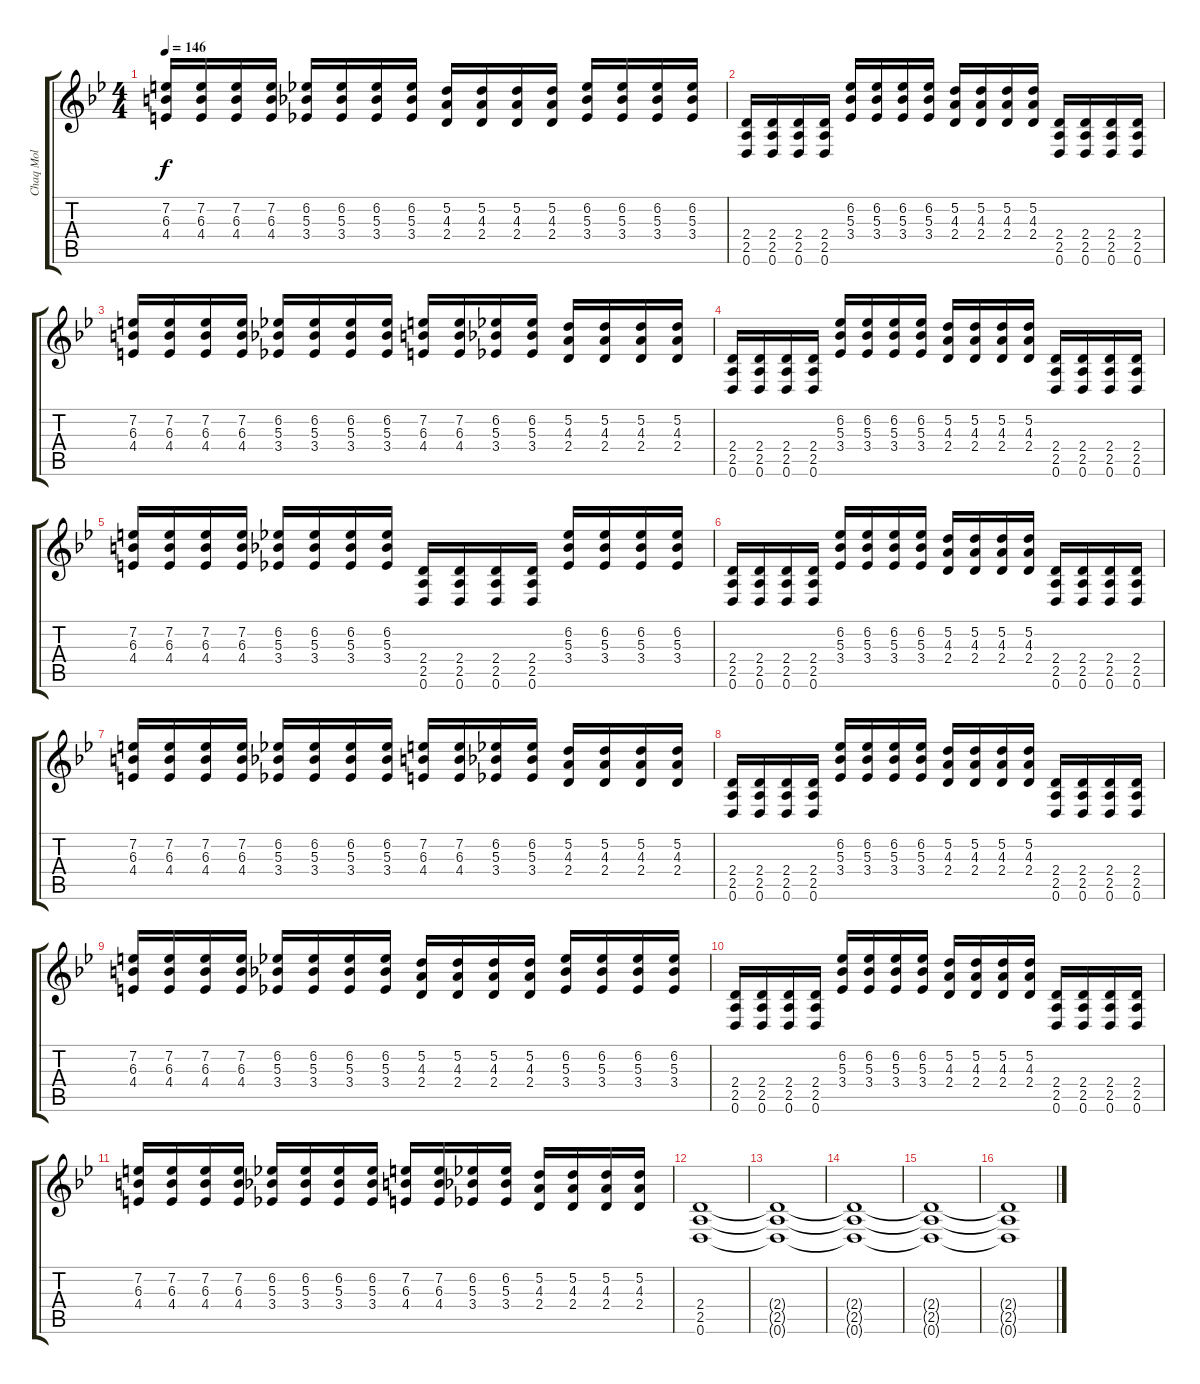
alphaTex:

\track ("Chaq Mol" "Chaq Mol") {instrument distortionguitar}
\staff {score tabs}
\tuning (D4 A3 F3 C3 G2 D2) {hide}
\ts (4 4)
\tempo 146
\clef g2
\ks bb
(7.2 6.3 4.4).16{dy f} (7.2 6.3 4.4).16 (7.2 6.3 4.4).16 (7.2 6.3 4.4).16 (6.2 5.3 3.4).16 (6.2 5.3 3.4).16 (6.2 5.3 3.4).16 (6.2 5.3 3.4).16 (5.2 4.3 2.4).16 (5.2 4.3 2.4).16 (5.2 4.3 2.4).16 (5.2 4.3 2.4).16 (6.2 5.3 3.4).16 (6.2 5.3 3.4).16 (6.2 5.3 3.4).16 (6.2 5.3 3.4).16 |
(2.4 2.5 0.6).16 (2.4 2.5 0.6).16 (2.4 2.5 0.6).16 (2.4 2.5 0.6).16 (6.2 5.3 3.4).16 (6.2 5.3 3.4).16 (6.2 5.3 3.4).16 (6.2 5.3 3.4).16 (5.2 4.3 2.4).16 (5.2 4.3 2.4).16 (5.2 4.3 2.4).16 (5.2 4.3 2.4).16 (2.4 2.5 0.6).16 (2.4 2.5 0.6).16 (2.4 2.5 0.6).16 (2.4 2.5 0.6).16 |
(7.2 6.3 4.4).16 (7.2 6.3 4.4).16 (7.2 6.3 4.4).16 (7.2 6.3 4.4).16 (6.2 5.3 3.4).16 (6.2 5.3 3.4).16 (6.2 5.3 3.4).16 (6.2 5.3 3.4).16 (7.2 6.3 4.4).16 (7.2 6.3 4.4).16 (6.2 5.3 3.4).16 (6.2 5.3 3.4).16 (5.2 4.3 2.4).16 (5.2 4.3 2.4).16 (5.2 4.3 2.4).16 (5.2 4.3 2.4).16 |
(2.4 2.5 0.6).16 (2.4 2.5 0.6).16 (2.4 2.5 0.6).16 (2.4 2.5 0.6).16 (6.2 5.3 3.4).16 (6.2 5.3 3.4).16 (6.2 5.3 3.4).16 (6.2 5.3 3.4).16 (5.2 4.3 2.4).16 (5.2 4.3 2.4).16 (5.2 4.3 2.4).16 (5.2 4.3 2.4).16 (2.4 2.5 0.6).16 (2.4 2.5 0.6).16 (2.4 2.5 0.6).16 (2.4 2.5 0.6).16 |
(7.2 6.3 4.4).16 (7.2 6.3 4.4).16 (7.2 6.3 4.4).16 (7.2 6.3 4.4).16 (6.2 5.3 3.4).16 (6.2 5.3 3.4).16 (6.2 5.3 3.4).16 (6.2 5.3 3.4).16 (2.4 2.5 0.6).16 (2.4 2.5 0.6).16 (2.4 2.5 0.6).16 (2.4 2.5 0.6).16 (6.2 5.3 3.4).16 (6.2 5.3 3.4).16 (6.2 5.3 3.4).16 (6.2 5.3 3.4).16 |
(2.4 2.5 0.6).16 (2.4 2.5 0.6).16 (2.4 2.5 0.6).16 (2.4 2.5 0.6).16 (6.2 5.3 3.4).16 (6.2 5.3 3.4).16 (6.2 5.3 3.4).16 (6.2 5.3 3.4).16 (5.2 4.3 2.4).16 (5.2 4.3 2.4).16 (5.2 4.3 2.4).16 (5.2 4.3 2.4).16 (2.4 2.5 0.6).16 (2.4 2.5 0.6).16 (2.4 2.5 0.6).16 (2.4 2.5 0.6).16 |
(7.2 6.3 4.4).16 (7.2 6.3 4.4).16 (7.2 6.3 4.4).16 (7.2 6.3 4.4).16 (6.2 5.3 3.4).16 (6.2 5.3 3.4).16 (6.2 5.3 3.4).16 (6.2 5.3 3.4).16 (7.2 6.3 4.4).16 (7.2 6.3 4.4).16 (6.2 5.3 3.4).16 (6.2 5.3 3.4).16 (5.2 4.3 2.4).16 (5.2 4.3 2.4).16 (5.2 4.3 2.4).16 (5.2 4.3 2.4).16 |
(2.4 2.5 0.6).16 (2.4 2.5 0.6).16 (2.4 2.5 0.6).16 (2.4 2.5 0.6).16 (6.2 5.3 3.4).16 (6.2 5.3 3.4).16 (6.2 5.3 3.4).16 (6.2 5.3 3.4).16 (5.2 4.3 2.4).16 (5.2 4.3 2.4).16 (5.2 4.3 2.4).16 (5.2 4.3 2.4).16 (2.4 2.5 0.6).16 (2.4 2.5 0.6).16 (2.4 2.5 0.6).16 (2.4 2.5 0.6).16 |
(7.2 6.3 4.4).16 (7.2 6.3 4.4).16 (7.2 6.3 4.4).16 (7.2 6.3 4.4).16 (6.2 5.3 3.4).16 (6.2 5.3 3.4).16 (6.2 5.3 3.4).16 (6.2 5.3 3.4).16 (5.2 4.3 2.4).16 (5.2 4.3 2.4).16 (5.2 4.3 2.4).16 (5.2 4.3 2.4).16 (6.2 5.3 3.4).16 (6.2 5.3 3.4).16 (6.2 5.3 3.4).16 (6.2 5.3 3.4).16 |
(2.4 2.5 0.6).16 (2.4 2.5 0.6).16 (2.4 2.5 0.6).16 (2.4 2.5 0.6).16 (6.2 5.3 3.4).16 (6.2 5.3 3.4).16 (6.2 5.3 3.4).16 (6.2 5.3 3.4).16 (5.2 4.3 2.4).16 (5.2 4.3 2.4).16 (5.2 4.3 2.4).16 (5.2 4.3 2.4).16 (2.4 2.5 0.6).16 (2.4 2.5 0.6).16 (2.4 2.5 0.6).16 (2.4 2.5 0.6).16 |
(7.2 6.3 4.4).16 (7.2 6.3 4.4).16 (7.2 6.3 4.4).16 (7.2 6.3 4.4).16 (6.2 5.3 3.4).16 (6.2 5.3 3.4).16 (6.2 5.3 3.4).16 (6.2 5.3 3.4).16 (7.2 6.3 4.4).16 (7.2 6.3 4.4).16 (6.2 5.3 3.4).16 (6.2 5.3 3.4).16 (5.2 4.3 2.4).16 (5.2 4.3 2.4).16 (5.2 4.3 2.4).16 (5.2 4.3 2.4).16 |
(2.4 2.5 0.6).1 |
(2.4{t} 2.5{t} 0.6{t}).1 |
(2.4{t} 2.5{t} 0.6{t}).1 |
(2.4{t} 2.5{t} 0.6{t}).1 |
(2.4{t} 2.5{t} 0.6{t}).1
